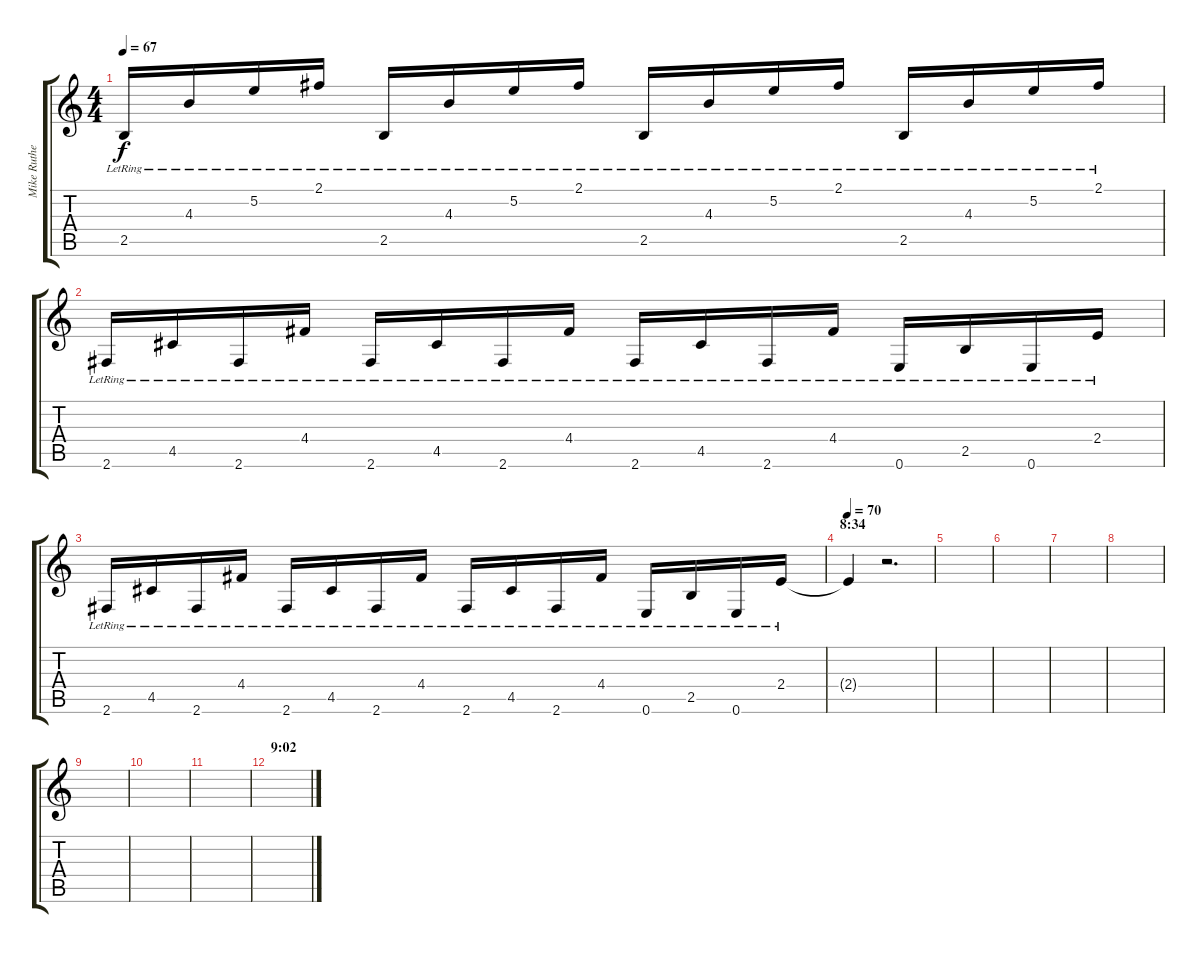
\track ("Mike Rutherford (clean guitar rhythm)" "Mike Ruthe") {instrument electricguitarjazz}
\staff {score tabs}
\tuning (E4 B3 G3 D3 A2 E2) {hide}
\ts (4 4)
\tempo 67
\clef g2
\ks c
2.5{lr}.16{dy f} 4.3{lr}.16 5.2{lr}.16 2.1{lr}.16 2.5{lr}.16 4.3{lr}.16 5.2{lr}.16 2.1{lr}.16 2.5{lr}.16 4.3{lr}.16 5.2{lr}.16 2.1{lr}.16 2.5{lr}.16 4.3{lr}.16 5.2{lr}.16 2.1{lr}.16 |
2.6{lr}.16 4.5{lr}.16 2.6{lr}.16 4.4{lr}.16 2.6{lr}.16 4.5{lr}.16 2.6{lr}.16 4.4{lr}.16 2.6{lr}.16 4.5{lr}.16 2.6{lr}.16 4.4{lr}.16 0.6{lr}.16 2.5{lr}.16 0.6{lr}.16 2.4{lr}.16 |
2.6{lr}.16 4.5{lr}.16 2.6{lr}.16 4.4{lr}.16 2.6{lr}.16 4.5{lr}.16 2.6{lr}.16 4.4{lr}.16 2.6{lr}.16 4.5{lr}.16 2.6{lr}.16 4.4{lr}.16 0.6{lr}.16 2.5{lr}.16 0.6{lr}.16 2.4{lr}.16 |
\section ("" "8:34")
\tempo 70
2.4{t}.4 r.2{d} |
|
|
|
|
|
|
|
\section ("" "9:02")
